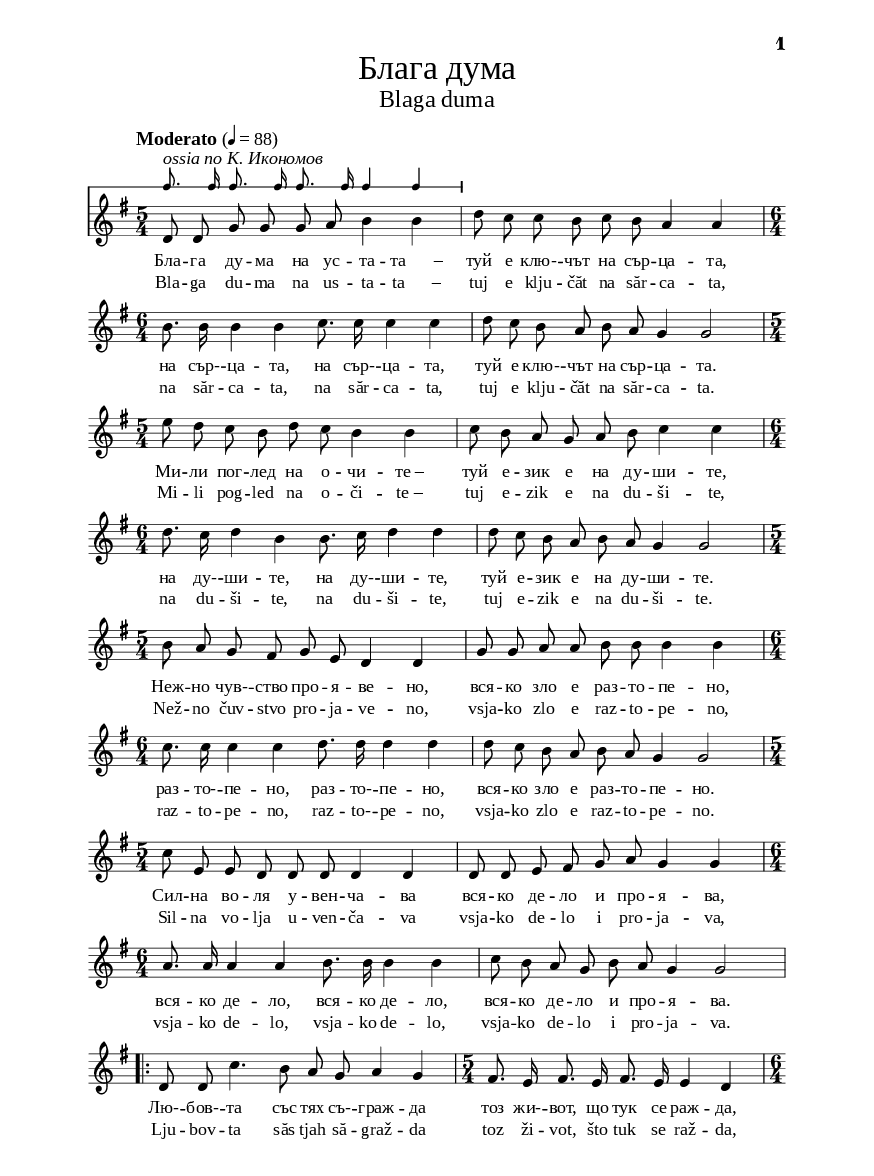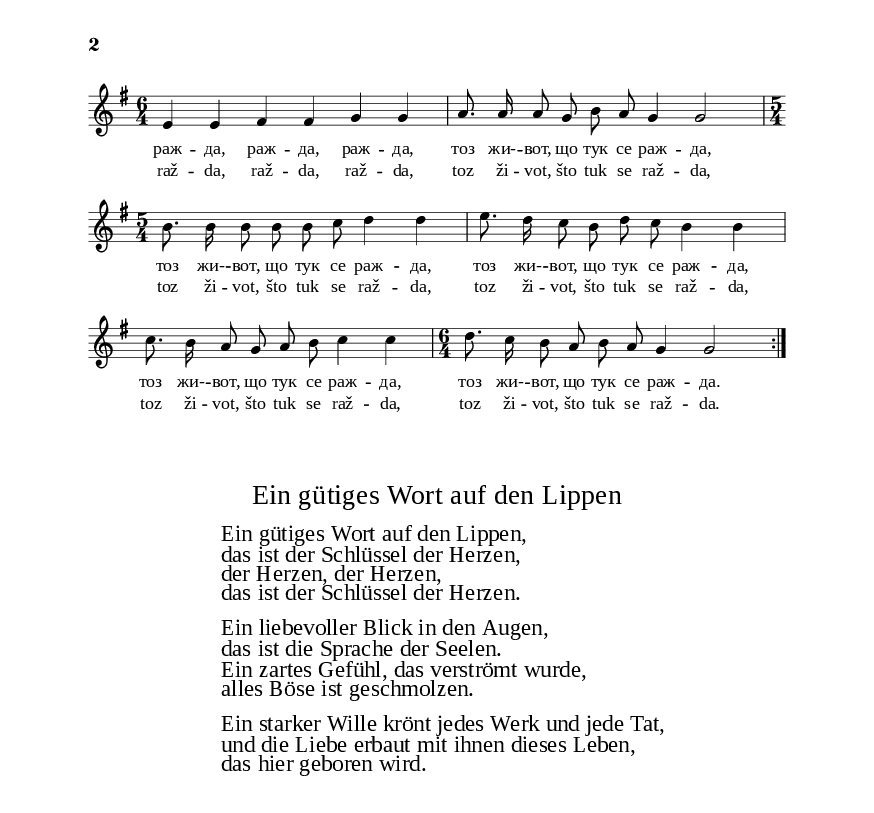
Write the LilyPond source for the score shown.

\version "2.24.3"

% include paper part and global functions
\include "include/globals.ily"

\bookpart {
  \label #'ref074
  \tocItem \markup "Блага дума – Blaga duma "
  \include "include/bookpart-paper.ily"
  \score {
    \include "include/score-layout.ily"
    \new Staff = main \absolute {
      \clef treble
      \key g \major
      \time 5/4
      \tempoFunc "Moderato" 4 "88"
      \autoBeamOff

      <<
        { d'8 d'8 g'8 g' g' a' b'4 b' | }
        \new RhythmicStaff \with {
          \override VerticalAxisGroup.default-staff-staff-spacing =
          #'((basic-distance . 5.5)
             (padding . -30))
          \remove "Time_signature_engraver"
          alignAboveContext = #"main"
          fontSize = #-1.7
          \override StaffSymbol.staff-space = #(magstep -2)
          \override StaffSymbol.thickness = #(magstep -2)
          firstClef = ##f
        }
        {
          \autoBeamOff  d'8.^\markup { \large \italic "ossia по К. Икономов"}

          d'16 g'8. g'16 g'8. a'16 b'4 b'4 |
        }
      >>

      d''8 c''8 c''8 b' c'' b' a'4 a' \break |

      \time 6/4  b'8. b'16 b'4 b' c''8. c''16 c''4 c'' | d''8 c''8 b'8 a' b' a' g'4 g'2 \break |

      \time 5/4  e''8 d''8 c''8 b' d'' c'' b'4 b' | c''8 b'8 a'8 g' a' b' c''4 c'' \break |

      \time 6/4  d''8. c''16 d''4 b' b'8. c''16 d''4 d'' | d''8 c''8 b'8 a' b' a' g'4 g'2 \break |

      \time 5/4  b'8 a'8 g'8 fis' g' e' d'4 d' | g'8 g'8 a'8 a' b' b' b'4 b' \break |

      \time 6/4  c''8. c''16 c''4 c'' d''8. d''16 d''4 d'' | d''8 c''8 b'8 a' b' a' g'4 g'2 \break |

      \time 5/4  c''8 e'8 e'8 d' d' d' d'4 d' | d'8 d'8 e'8 fis' g' a' g'4 g' | \break

      \time 6/4  a'8. a'16 a'4 a' b'8. b'16 b'4 b' | c''8 b'8 a'8 g' b' a' g'4 g'2 \break |


      \repeat volta 2 {
        d'8 d'8 c''4. b'8 a'8 g'8 a'4 g' | \time 5/4  fis'8. e'16 fis'8. e'16 fis'8. e'16 e'4 d' \break |

        \time 6/4  e'4 e' fis' fis' g' g' | a'8. a'16 a'8 g' b' a' g'4 g'2 \break |

        \time 5/4  b'8. b'16 b'8 b' b' c'' d''4 d'' | e''8. d''16 c''8 b' d'' c'' b'4 b' \break |

        c''8. b'16 a'8 g' a' b' c''4 c'' | \time 6/4  d''8. c''16 b'8 a' b' a' g'4 g'2 \break |
      }
    }

    \addlyrics {
      Бла -- га ду
      -- ма на ус -- та -- "та      –" туй е "клю-" -- чът на
      сър -- ца -- та, на "сър-" -- ца -- та, на "сър-" --
      ца -- та, туй е "клю-" -- чът на сър -- ца -- та.
      Ми -- ли пог -- лед на о -- чи -- "те –" туй е --
      зик е на ду -- ши -- те, на "ду-" -- ши -- те, на
      "ду-" -- ши -- те, туй е -- зик е на ду -- ши --
      те. Неж -- но "чув-" -- ство про -- я -- ве -- но,
      вся -- ко зло е раз -- то -- пе -- но, раз -- "то-"
      -- пе -- но, раз -- "то-" -- пе -- но, вся -- ко зло
      е раз -- то -- пе -- но. Сил -- на во -- ля у --
      вен -- ча -- ва вся -- ко де -- ло и про -- я --
      ва, вся -- ко де -- ло, вся -- ко де -- ло, вся
      -- ко де -- ло и про -- я -- ва. "Лю-" -- "бов-" -- та
      със тях "съ-" -- граж -- да тоз "жи-" -- вот, що тук
      се раж -- да, раж -- да, раж -- да, раж -- да,
      тоз "жи-" -- вот, що тук се раж -- да, тоз "жи-" --
      вот, що тук се раж -- да, тоз "жи-" -- вот, що
      тук се раж -- да, тоз "жи-" -- вот, що тук се раж
      -- да, тоз "жи-" -- вот, що тук се раж -- да.
    }


    \addlyrics {
      Bla -- ga du
      -- ma na us -- ta -- "ta      –" tuj e klju -- čăt na
      săr -- ca -- ta, na săr -- ca -- ta, na săr --
      ca -- ta, tuj e klju -- čăt na săr -- ca -- ta.
      Mi -- li pog -- led na o -- či -- "te –" tuj e --
      zik e na du -- ši -- te, na du -- ši -- te, na
      du -- ši -- te, tuj e -- zik e na du -- ši --
      te. Než -- no čuv -- stvo pro -- ja -- ve -- no,
      vsja -- ko zlo e raz -- to -- pe -- no, raz -- to
      -- pe -- no, raz -- "to-" -- pe -- no, vsja -- ko zlo
      e raz -- to -- pe -- no. Sil -- na vo -- lja u --
      ven -- ča -- va vsja -- ko de -- lo i pro -- ja --
      va, vsja -- ko de -- lo, vsja -- ko de -- lo, vsja
      -- ko de -- lo i pro -- ja -- va. Lju -- bov -- ta
      săs tjah să -- graž -- da toz ži -- vot, što tuk
      se raž -- da, raž -- da, raž -- da, raž -- da,
      toz ži -- vot, što tuk se raž -- da, toz ži --
      vot, što tuk se raž -- da, toz ži -- vot, što
      tuk se raž -- da, toz ži -- vot, što tuk se raž
      -- da, toz ži -- vot, što tuk se raž -- da.

    }

    \header {
      title = \titleFunc "Блага дума" "Blaga duma"
    }

    \midi{}

  } % score


  \markup \vspace #3

  % include foreign translation(s) of the song
  \version "2.24.4"

\markup \fill-line { \fontsize #deTitleFontSize "Ein gütiges Wort auf den Lippen" }
\markup \null
\markup \null

\markup \abs-fontsize #11 {
       \fill-line {
  \override #`(baseline-skip . ,deCoupletBaselineSkip)

  \column {
    \line { " "Ein gütiges Wort auf den Lippen, }

    \line { " "das ist der Schlüssel der Herzen,}

    \line { " "der Herzen, der Herzen,}

    \line { " "das ist der Schlüssel der Herzen.}
    \line { " " }

    \line { " "Ein liebevoller Blick in den Augen,}

    \line { " "das ist die Sprache der Seelen.}

    \line { " "Ein zartes Gefühl, das verströmt wurde,}

    \line { " "alles Böse ist geschmolzen.}
    \line { " " }

    \line { " "Ein starker Wille krönt jedes Werk und jede Tat,}

    \line { " "und die Liebe erbaut mit ihnen dieses Leben, }

    \line { " "das hier geboren wird.}
  }
  }
}


} % bookpart
